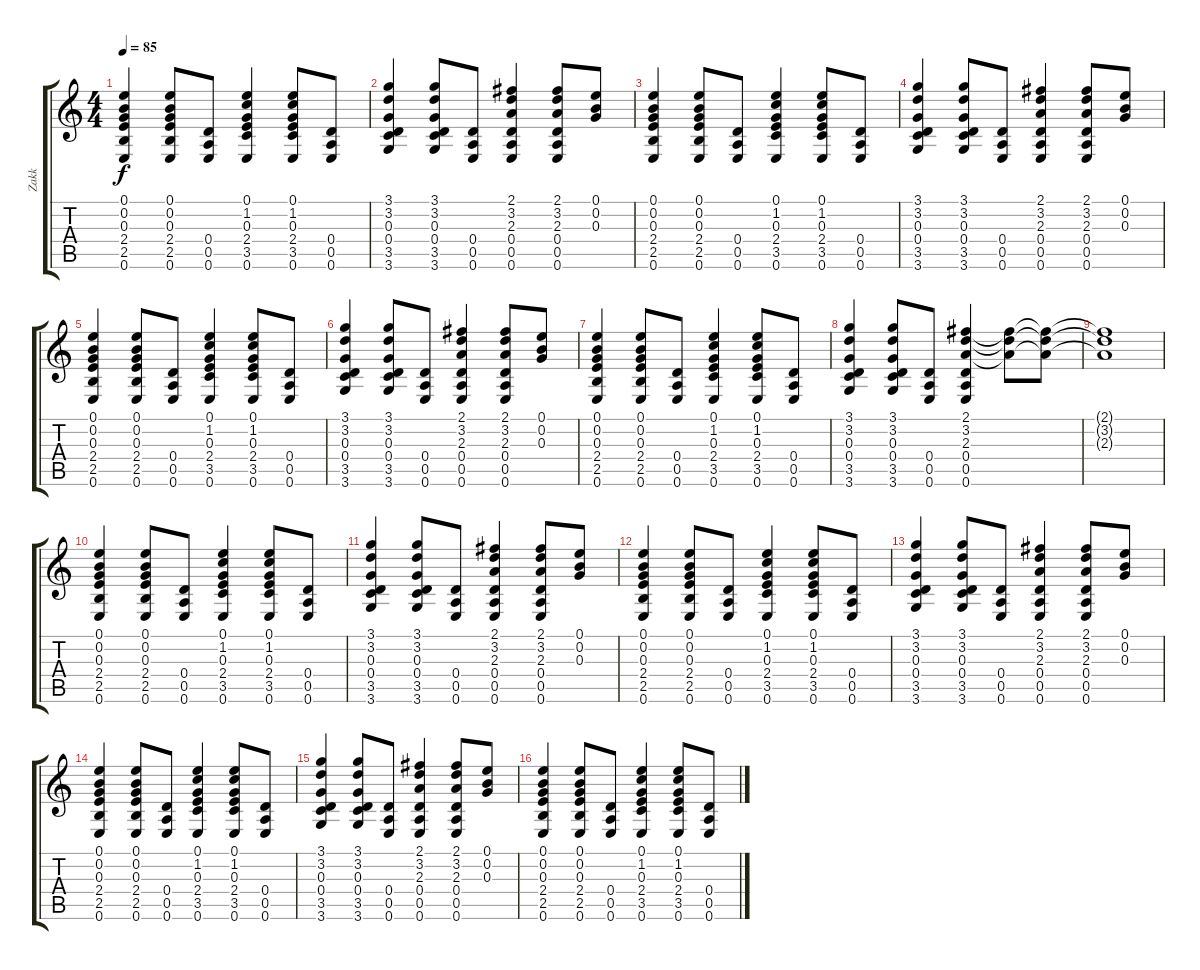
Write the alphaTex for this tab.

\track ("Zakk" "Zakk") {instrument acousticguitarnylon}
\staff {score tabs}
\tuning (E4 B3 G3 D3 A2 E2) {hide}
\ts (4 4)
\tempo 85
\clef g2
\ks c
(0.1 0.2 0.3 2.4 2.5 0.6).4{dy f instrument acousticguitarnylon} (0.1 0.2 0.3 2.4 2.5 0.6).8 (0.4 0.5 0.6).8 (0.1 1.2 0.3 2.4 3.5 0.6).4 (0.1 1.2 0.3 2.4 3.5 0.6).8 (0.4 0.5 0.6).8 |
(3.1 3.2 0.3 0.4 3.5 3.6).4 (3.1 3.2 0.3 0.4 3.5 3.6).8 (0.4 0.5 0.6).8 (2.1 3.2 2.3 0.4 0.5 0.6).4 (2.1 3.2 2.3 0.4 0.5 0.6).8 (0.1 0.2 0.3).8 |
(0.1 0.2 0.3 2.4 2.5 0.6).4 (0.1 0.2 0.3 2.4 2.5 0.6).8 (0.4 0.5 0.6).8 (0.1 1.2 0.3 2.4 3.5 0.6).4 (0.1 1.2 0.3 2.4 3.5 0.6).8 (0.4 0.5 0.6).8 |
(3.1 3.2 0.3 0.4 3.5 3.6).4 (3.1 3.2 0.3 0.4 3.5 3.6).8 (0.4 0.5 0.6).8 (2.1 3.2 2.3 0.4 0.5 0.6).4 (2.1 3.2 2.3 0.4 0.5 0.6).8 (0.1 0.2 0.3).8 |
(0.1 0.2 0.3 2.4 2.5 0.6).4 (0.1 0.2 0.3 2.4 2.5 0.6).8 (0.4 0.5 0.6).8 (0.1 1.2 0.3 2.4 3.5 0.6).4 (0.1 1.2 0.3 2.4 3.5 0.6).8 (0.4 0.5 0.6).8 |
(3.1 3.2 0.3 0.4 3.5 3.6).4 (3.1 3.2 0.3 0.4 3.5 3.6).8 (0.4 0.5 0.6).8 (2.1 3.2 2.3 0.4 0.5 0.6).4 (2.1 3.2 2.3 0.4 0.5 0.6).8 (0.1 0.2 0.3).8 |
(0.1 0.2 0.3 2.4 2.5 0.6).4 (0.1 0.2 0.3 2.4 2.5 0.6).8 (0.4 0.5 0.6).8 (0.1 1.2 0.3 2.4 3.5 0.6).4 (0.1 1.2 0.3 2.4 3.5 0.6).8 (0.4 0.5 0.6).8 |
(3.1 3.2 0.3 0.4 3.5 3.6).4 (3.1 3.2 0.3 0.4 3.5 3.6).8 (0.4 0.5 0.6).8 (2.1 3.2 2.3 0.4 0.5 0.6).4 (2.1{t} 3.2{t} 2.3{t}).8 (2.1{t} 3.2{t} 2.3{t}).8 |
(2.1{t} 3.2{t} 2.3{t}).1 |
(0.1 0.2 0.3 2.4 2.5 0.6).4 (0.1 0.2 0.3 2.4 2.5 0.6).8 (0.4 0.5 0.6).8 (0.1 1.2 0.3 2.4 3.5 0.6).4 (0.1 1.2 0.3 2.4 3.5 0.6).8 (0.4 0.5 0.6).8 |
(3.1 3.2 0.3 0.4 3.5 3.6).4 (3.1 3.2 0.3 0.4 3.5 3.6).8 (0.4 0.5 0.6).8 (2.1 3.2 2.3 0.4 0.5 0.6).4 (2.1 3.2 2.3 0.4 0.5 0.6).8 (0.1 0.2 0.3).8 |
(0.1 0.2 0.3 2.4 2.5 0.6).4 (0.1 0.2 0.3 2.4 2.5 0.6).8 (0.4 0.5 0.6).8 (0.1 1.2 0.3 2.4 3.5 0.6).4 (0.1 1.2 0.3 2.4 3.5 0.6).8 (0.4 0.5 0.6).8 |
(3.1 3.2 0.3 0.4 3.5 3.6).4 (3.1 3.2 0.3 0.4 3.5 3.6).8 (0.4 0.5 0.6).8 (2.1 3.2 2.3 0.4 0.5 0.6).4 (2.1 3.2 2.3 0.4 0.5 0.6).8 (0.1 0.2 0.3).8 |
(0.1 0.2 0.3 2.4 2.5 0.6).4 (0.1 0.2 0.3 2.4 2.5 0.6).8 (0.4 0.5 0.6).8 (0.1 1.2 0.3 2.4 3.5 0.6).4 (0.1 1.2 0.3 2.4 3.5 0.6).8 (0.4 0.5 0.6).8 |
(3.1 3.2 0.3 0.4 3.5 3.6).4 (3.1 3.2 0.3 0.4 3.5 3.6).8 (0.4 0.5 0.6).8 (2.1 3.2 2.3 0.4 0.5 0.6).4 (2.1 3.2 2.3 0.4 0.5 0.6).8 (0.1 0.2 0.3).8 |
(0.1 0.2 0.3 2.4 2.5 0.6).4 (0.1 0.2 0.3 2.4 2.5 0.6).8 (0.4 0.5 0.6).8 (0.1 1.2 0.3 2.4 3.5 0.6).4 (0.1 1.2 0.3 2.4 3.5 0.6).8 (0.4 0.5 0.6).8
